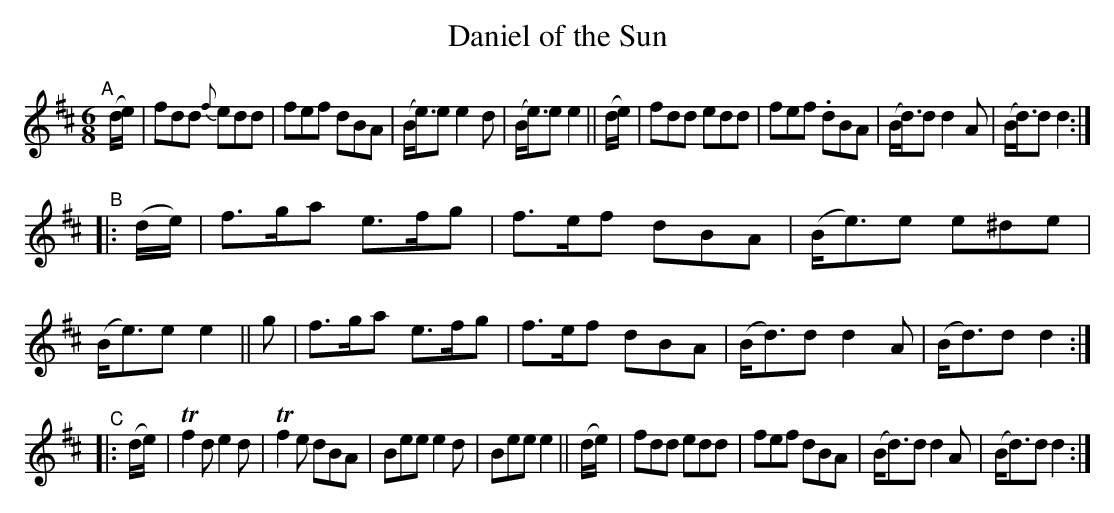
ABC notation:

X:1
T: Daniel of the Sun
M: 6/8
L: 1/8
K: D
"^A"\
[|](d/e/) | fdd {f}edd | fef  dBA | (B<e)e e2d | (B<e)e e2 \
|| (d/e/) | fdd    edd | fef .dBA | (B<d)d d2A | (B<d)d d2 :|
"^B"\
|: (d/e/) | f>ga e>fg | f>ef dBA | (B<e)e e^de | (B<e)e e2 \
||  g     | f>ga e>fg | f>ef dBA | (B<d)d d2A | (B<d)d d2 :|
"^C"\
|: (d/e/) |Tf2d e2d |Tf2e dBA | Bee e2d | Bee e2 \
|| (d/e/) | fdd edd | fef dBA | (B<d)d d2A | (B<d)d d2 :|
